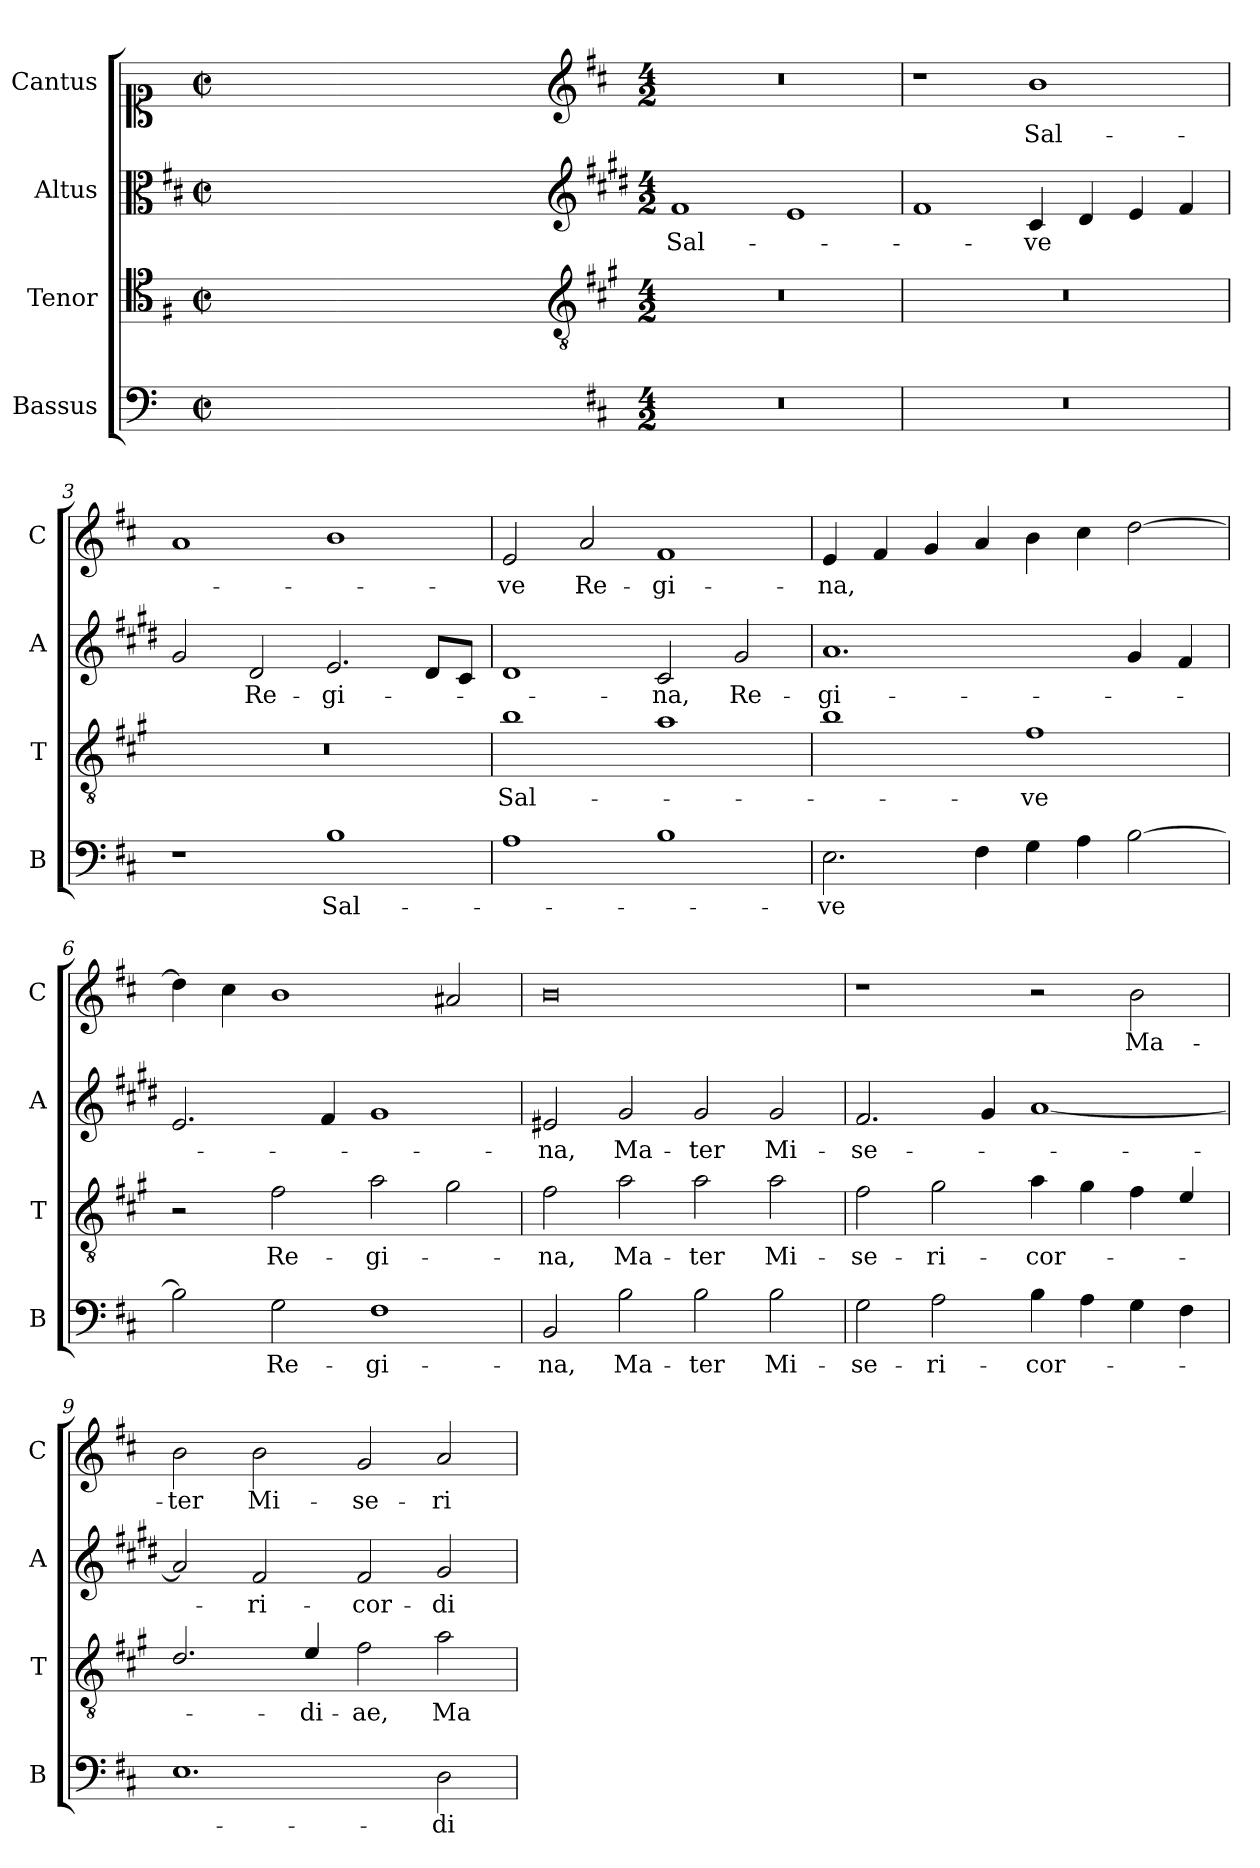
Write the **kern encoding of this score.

**kern	**text	**kern	**text	**kern	**text	**kern	**text
*part4	*part4	*part3	*part3	*part2	*part2	*part1	*part1
*staff4	*staff4	*staff3	*staff3	*staff2	*staff2	*staff1	*staff1
*I"Bassus	*	*I"Tenor	*	*I"Altus	*	*I"Cantus	*
*I'B	*	*I'T	*	*I'A	*	*I'C	*
*clefF4	*	*clefC4	*	*clefC3	*	*clefC1	*
*	*	*ITrd4c7	*	*ITrd1c2	*	*	*
*k[]	*	*k[]	*	*k[]	*	*k[]	*
*C:	*	*C:	*	*C:	*	*C:	*
*M2/2	*	*M2/2	*	*M2/2	*	*M2/2	*
*met(c|)	*	*met(c|)	*	*met(c|)	*	*met(c|)	*
=	=	=	=	=	=	=	=
1ryy	.	1ryy	.	1ryy	.	1ryy	.
=1X-	=1X-	=1X-	=1X-	=1X-	=1X-	=1X-	=1X-
4ryy	.	4ryy	.	4ryy	.	4ryy	.
4ryy	.	4ryy	.	4ryy	.	4ryy	.
4ryy	.	4ryy	.	4ryy	.	4ryy	.
4ryy	.	4ryy	.	4ryy	.	4ryy	.
=1-	=1-	=1-	=1-	=1-	=1-	=1-	=1-
*	*	*clefGv2	*	*clefG2	*	*clefG2	*
*k[f#c#]	*	*k[f#c#]	*	*k[f#c#]	*	*k[f#c#]	*
*D:	*	*D:	*	*D:	*	*D:	*
*M4/2	*	*M4/2	*	*M4/2	*	*M4/2	*
!	!	!	!	!	!LO:LY:b	!	!
0r	.	0r	.	1e	Sal-	0r	.
.	.	.	.	1d	.	.	.
=2	=2	=2	=2	=2	=2	=2	=2
0r	.	0r	.	1e	.	1r	.
!	!	!	!	!	!LO:LY:b	!	!LO:LY:b
.	.	.	.	4B/	-ve	1b	Sal-
.	.	.	.	4c#/	.	.	.
.	.	.	.	4d/	.	.	.
.	.	.	.	4e/	.	.	.
=3	=3	=3	=3	=3	=3	=3	=3
1r	.	0r	.	2f#/	.	1a	.
!	!	!	!	!	!LO:LY:b	!	!
.	.	.	.	2c#/	Re-	.	.
!	!LO:LY:b	!	!	!	!LO:LY:b	!	!
1B	Sal-	.	.	2.d/	-gi-	1b	.
.	.	.	.	8c#/L	.	.	.
.	.	.	.	8B/J	.	.	.
=4	=4	=4	=4	=4	=4	=4	=4
!	!	!	!LO:LY:b	!	!	!	!LO:LY:b
1A	.	1e	Sal-	1c#	.	2e/	-ve
!	!	!	!	!	!	!	!LO:LY:b
.	.	.	.	.	.	2a/	Re-
!	!	!	!	!	!LO:LY:b	!	!LO:LY:b
1B	.	1d	.	2B/	-na,	1f#	-gi-
!	!	!	!	!	!LO:LY:b	!	!
.	.	.	.	2f#/	Re-	.	.
=5	=5	=5	=5	=5	=5	=5	=5
!	!LO:LY:b	!	!	!	!LO:LY:b	!	!LO:LY:b
2.E\	-ve	1e	.	1.g	-gi-	4e/	-na,
.	.	.	.	.	.	4f#/	.
.	.	.	.	.	.	4g/	.
4F#\	.	.	.	.	.	4a/	.
!	!	!	!LO:LY:b	!	!	!	!
4G\	.	1B	-ve	.	.	4b\	.
4A\	.	.	.	.	.	4cc#\	.
[2B\	.	.	.	4f#/	.	[2dd\	.
.	.	.	.	4e/	.	.	.
!!LO:LB:g=z
=6	=6	=6	=6	=6	=6	=6	=6
2B\]	.	2r	.	2.d/	.	4dd\]	.
.	.	.	.	.	.	4cc#\	.
!	!LO:LY:b	!	!LO:LY:b	!	!	!	!
2G\	Re-	2B\	Re-	.	.	1b	.
.	.	.	.	4e/	.	.	.
!	!LO:LY:b	!	!LO:LY:b	!	!	!	!
1F#	-gi-	2d\	-gi-	1f#	.	.	.
.	.	2c#\	.	.	.	2a#X/	.
=7	=7	=7	=7	=7	=7	=7	=7
!	!LO:LY:b	!	!LO:LY:b	!	!LO:LY:b	!	!
2BB/	-na,	2B\	-na,	2d#X/	-na,	0b	.
!	!LO:LY:b	!	!LO:LY:b	!	!LO:LY:b	!	!
2B\	Ma-	2d\	Ma-	2f#/	Ma-	.	.
!	!LO:LY:b	!	!LO:LY:b	!	!LO:LY:b	!	!
2B\	-ter	2d\	-ter	2f#/	-ter	.	.
!	!LO:LY:b	!	!LO:LY:b	!	!LO:LY:b	!	!
2B\	Mi-	2d\	Mi-	2f#/	Mi-	.	.
=8	=8	=8	=8	=8	=8	=8	=8
!	!LO:LY:b	!	!LO:LY:b	!	!LO:LY:b	!	!
2G\	-se-	2B\	-se-	2.e/	-se-	1r	.
!	!LO:LY:b	!	!LO:LY:b	!	!	!	!
2A\	-ri-	2c#\	-ri-	.	.	.	.
.	.	.	.	4f#/	.	.	.
!	!LO:LY:b	!	!LO:LY:b	!	!	!	!
4B\	-cor-	4d\	-cor-	[1g	.	2r	.
4A\	.	4c#\	.	.	.	.	.
!	!	!	!	!	!	!	!LO:LY:b
4G\	.	4B\	.	.	.	2b\	Ma-
4F#\	.	4A/	.	.	.	.	.
=9	=9	=9	=9	=9	=9	=9	=9
!	!	!	!	!	!	!	!LO:LY:b
1.E	.	2.G/	.	2g/]	.	2b\	-ter
!	!	!	!	!	!LO:LY:b	!	!LO:LY:b
.	.	.	.	2e/	-ri-	2b\	Mi-
!	!	!	!LO:LY:b	!	!	!	!
.	.	4A/	-di-	.	.	.	.
!	!	!	!LO:LY:b	!	!LO:LY:b	!	!LO:LY:b
.	.	2B\	-ae,	2e/	-cor-	2g/	-se-
!	!LO:LY:b	!	!LO:LY:b	!	!LO:LY:b	!	!LO:LY:b
2D\	-di-	2d\	Ma-	2f#/	-di-	2a/	-ri-
=	=	=	=	=	=	=	=
*-	*-	*-	*-	*-	*-	*-	*-
